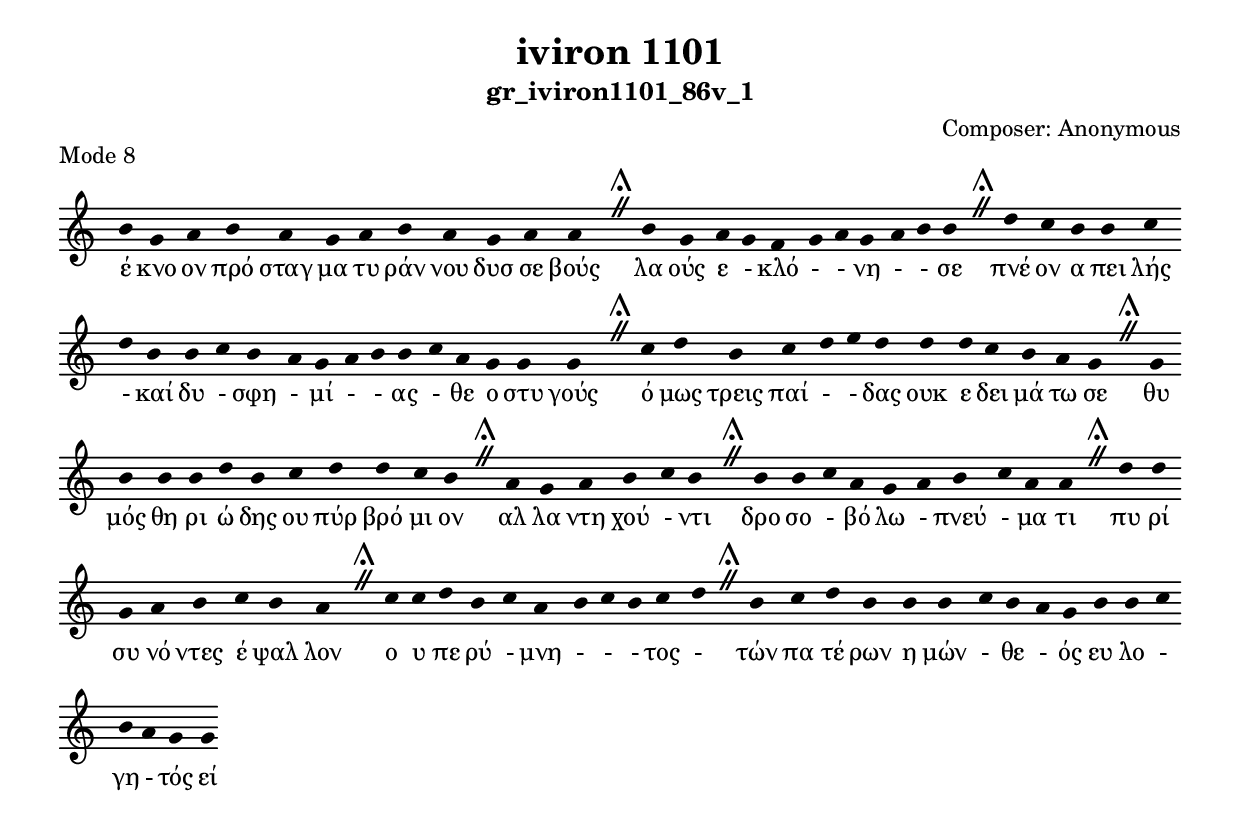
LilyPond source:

\include "gregorian.ly"

	\header {
 	  title = "iviron 1101"
	  subtitle = "gr_iviron1101_86v_1"
	  composer = "Composer: Αnonymous"
	  piece = "Mode 8"
	}

	chant = {
	  b'4 g'4 a'4 b'4 a'4 g'4 a'4 b'4 a'4 g'4 a'4 a'4 \divisioMaior
 b'4 g'4 a'4 g'4 f'4 g'4 a'4 g'4 a'4 b'4 b'4 \divisioMaior
 d''4 c''4 b'4 b'4 c''4 d''4 b'4 b'4 c''4 b'4 a'4 g'4 a'4 b'4 b'4 c''4 a'4 g'4 g'4 g'4 \divisioMaior
 c''4 d''4 b'4 c''4 d''4 e''4 d''4 d''4 d''4 c''4 b'4 a'4 g'4 \divisioMaior
 g'4 b'4 b'4 b'4 d''4 b'4 c''4 d''4 d''4 c''4 b'4 \divisioMaior
 a'4 g'4 a'4 b'4 c''4 b'4 \divisioMaior
 b'4 b'4 c''4 a'4 g'4 a'4 b'4 c''4 a'4 a'4 \divisioMaior
 d''4 d''4 g'4 a'4 b'4 c''4 b'4 a'4 \divisioMaior
 c''4 c''4 d''4 b'4 c''4 a'4 b'4 c''4 b'4 c''4 d''4 \divisioMaior
 b'4 c''4 d''4 b'4 b'4 b'4 c''4 b'4 a'4 g'4 b'4 b'4 c''4 b'4 a'4 g'4 g'4\finalis
	}

	verba = \lyricmode {έ κνο ον πρό σταγ μα τυ ράν νου δυσ σε βούς 
λα ούς ε - κλό -  - νη -  - σε 
πνέ ον α πει λής - καί δυ - σφη - μί -  - ας - θε ο στυ γούς 
ό μως τρεις παί -  - δας ουκ ε δει μά τω σε 
θυ μός θη ρι ώ δης ου πύρ βρό μι ον 
αλ λα ντη χού - ντι 
δρο σο - βό λω - πνεύ - μα τι 
πυ ρί συ νό ντες έ ψαλ λον 
ο υ πε ρύ - μνη -  -  - τος - 
τών πα τέ ρων η μών - θε - ός ευ λο - γη - τός εί 
	}


	\score {
	  \new Staff <<
	  \new Voice = "melody" \chant
	  \new Lyrics = "one" \lyricsto melody \verba
	  >>
	  \layout {
	    \context {
	      \Staff
	      \remove "Time_signature_engraver"
	      \remove "Bar_engraver"
	    }
	    \context {
	      \Voice
	      \remove "Stem_engraver"
	    }
	  }
	}